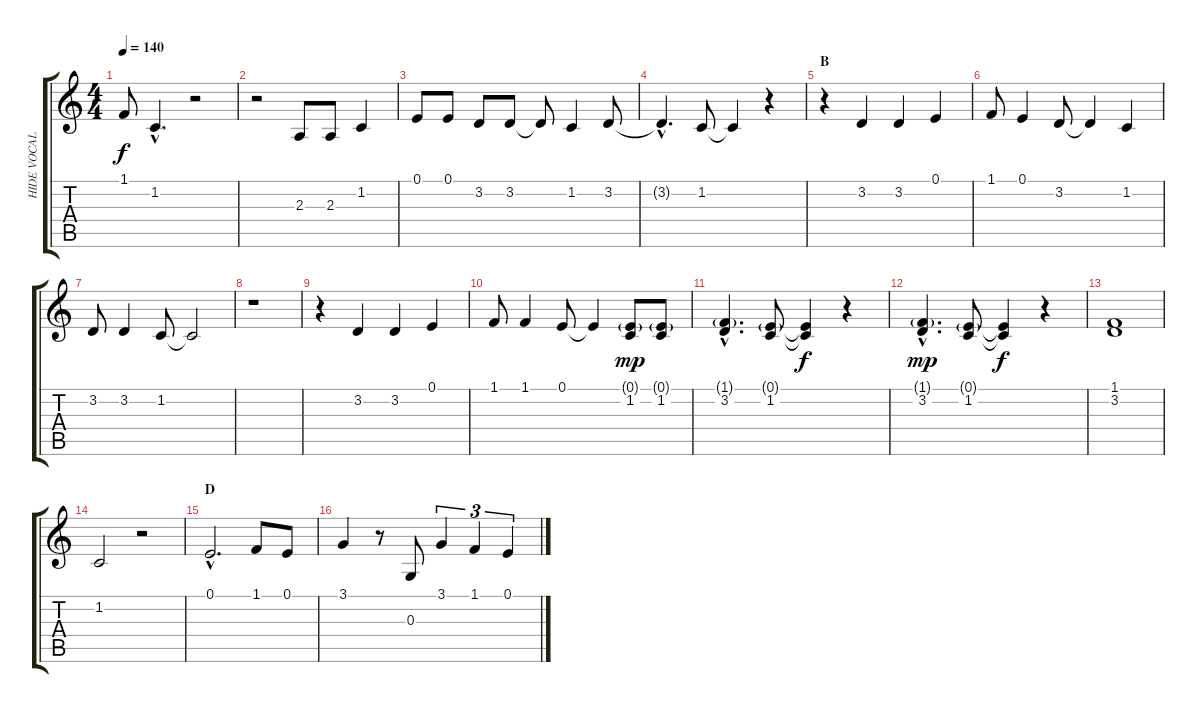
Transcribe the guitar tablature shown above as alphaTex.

\track ("HIDE VOCAL" "HIDE VOCAL") {instrument oboe}
\staff {score tabs}
\tuning (E4 B3 G3 D3 A2 E2) {hide}
\ts (4 4)
\tempo 140
\clef g2
\ks c
1.1.8{dy f} 1.2{hac}.4{d} r.2 |
r.2 2.3.8 2.3.8 1.2.4 |
0.1.8 0.1.8 3.2.8 3.2.8 3.2{t}.8 1.2.4 3.2.8 |
3.2{hac t}.4{d} 1.2.8 1.2{t}.4 r.4 |
\section ("" "B")
r.4 3.2.4 3.2.4 0.1.4 |
1.1.8 0.1.4 3.2.8 3.2{t}.4 1.2.4 |
3.2.8 3.2.4 1.2.8 1.2{t}.2 |
r.1 |
r.4 3.2.4 3.2.4 0.1.4 |
1.1.8 1.1.4 0.1.8 0.1{t}.4 (0.1{g} 1.2).8{dy mp} (0.1{g} 1.2).8 |
(1.1{g hac} 3.2{hac}).4{d} (0.1{g} 1.2).8 (0.1{t} 1.2{t}).4{dy f} r.4 |
(1.1{g hac} 3.2{hac}).4{d dy mp} (0.1{g} 1.2).8 (0.1{t} 1.2{t}).4{dy f} r.4 |
(1.1 3.2).1 |
1.2.2 r.2 |
\section ("" "D")
0.1{hac}.2{d} 1.1.8 0.1.8 |
3.1.4 r.8 0.3.8 3.1.4{tu (3 2)} 1.1.4{tu (3 2)} 0.1.4{tu (3 2)}
